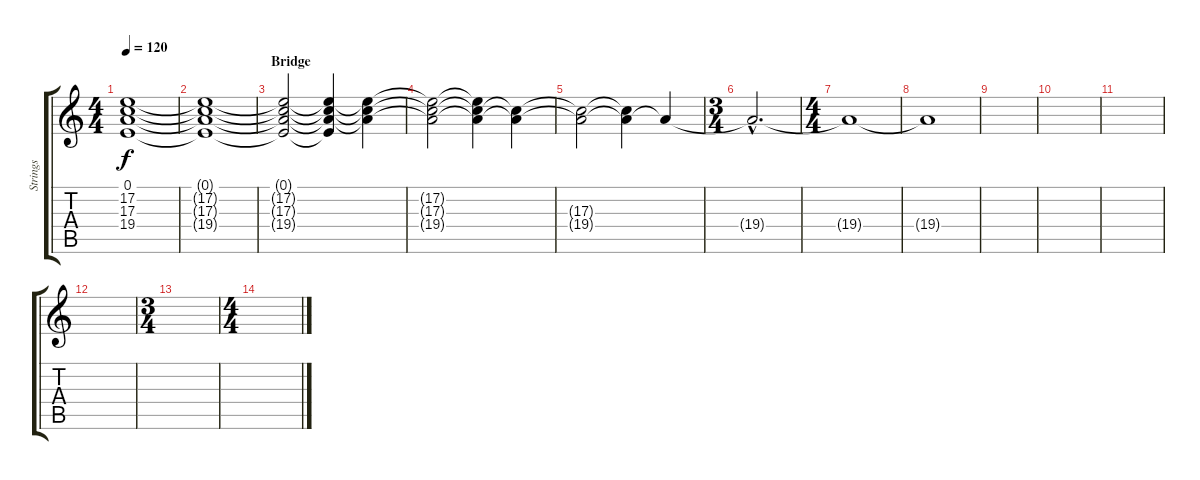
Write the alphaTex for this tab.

\track ("Strings" "Strings") {instrument stringensemble1}
\staff {score tabs}
\tuning (E4 B3 G3 D3 A2 E2) {hide}
\ts (4 4)
\tempo 120
\clef g2
\ks c
(0.1 17.2 17.3 19.4).1{dy f} |
(0.1{t} 17.2{t} 17.3{t} 19.4{t}).1 |
\section ("" "Bridge")
(0.1{t} 17.2{t} 17.3{t} 19.4{t}).2 (0.1{t} 17.2{t} 17.3{t} 19.4{t}).4 (17.2{t} 17.3{t} 19.4{t}).4 |
(17.2{t} 17.3{t} 19.4{t}).2 (17.2{t} 17.3{t} 19.4{t}).4 (17.3{t} 19.4{t}).4 |
(17.3{t} 19.4{t}).2 (17.3{t} 19.4{t}).4{volume 0} 19.4{t}.4 |
\ts (3 4)
19.4{hac t}.2{d} |
\ts (4 4)
19.4{t}.1 |
19.4{t}.1 |
|
|
|
|
\ts (3 4)
|
\ts (4 4)
